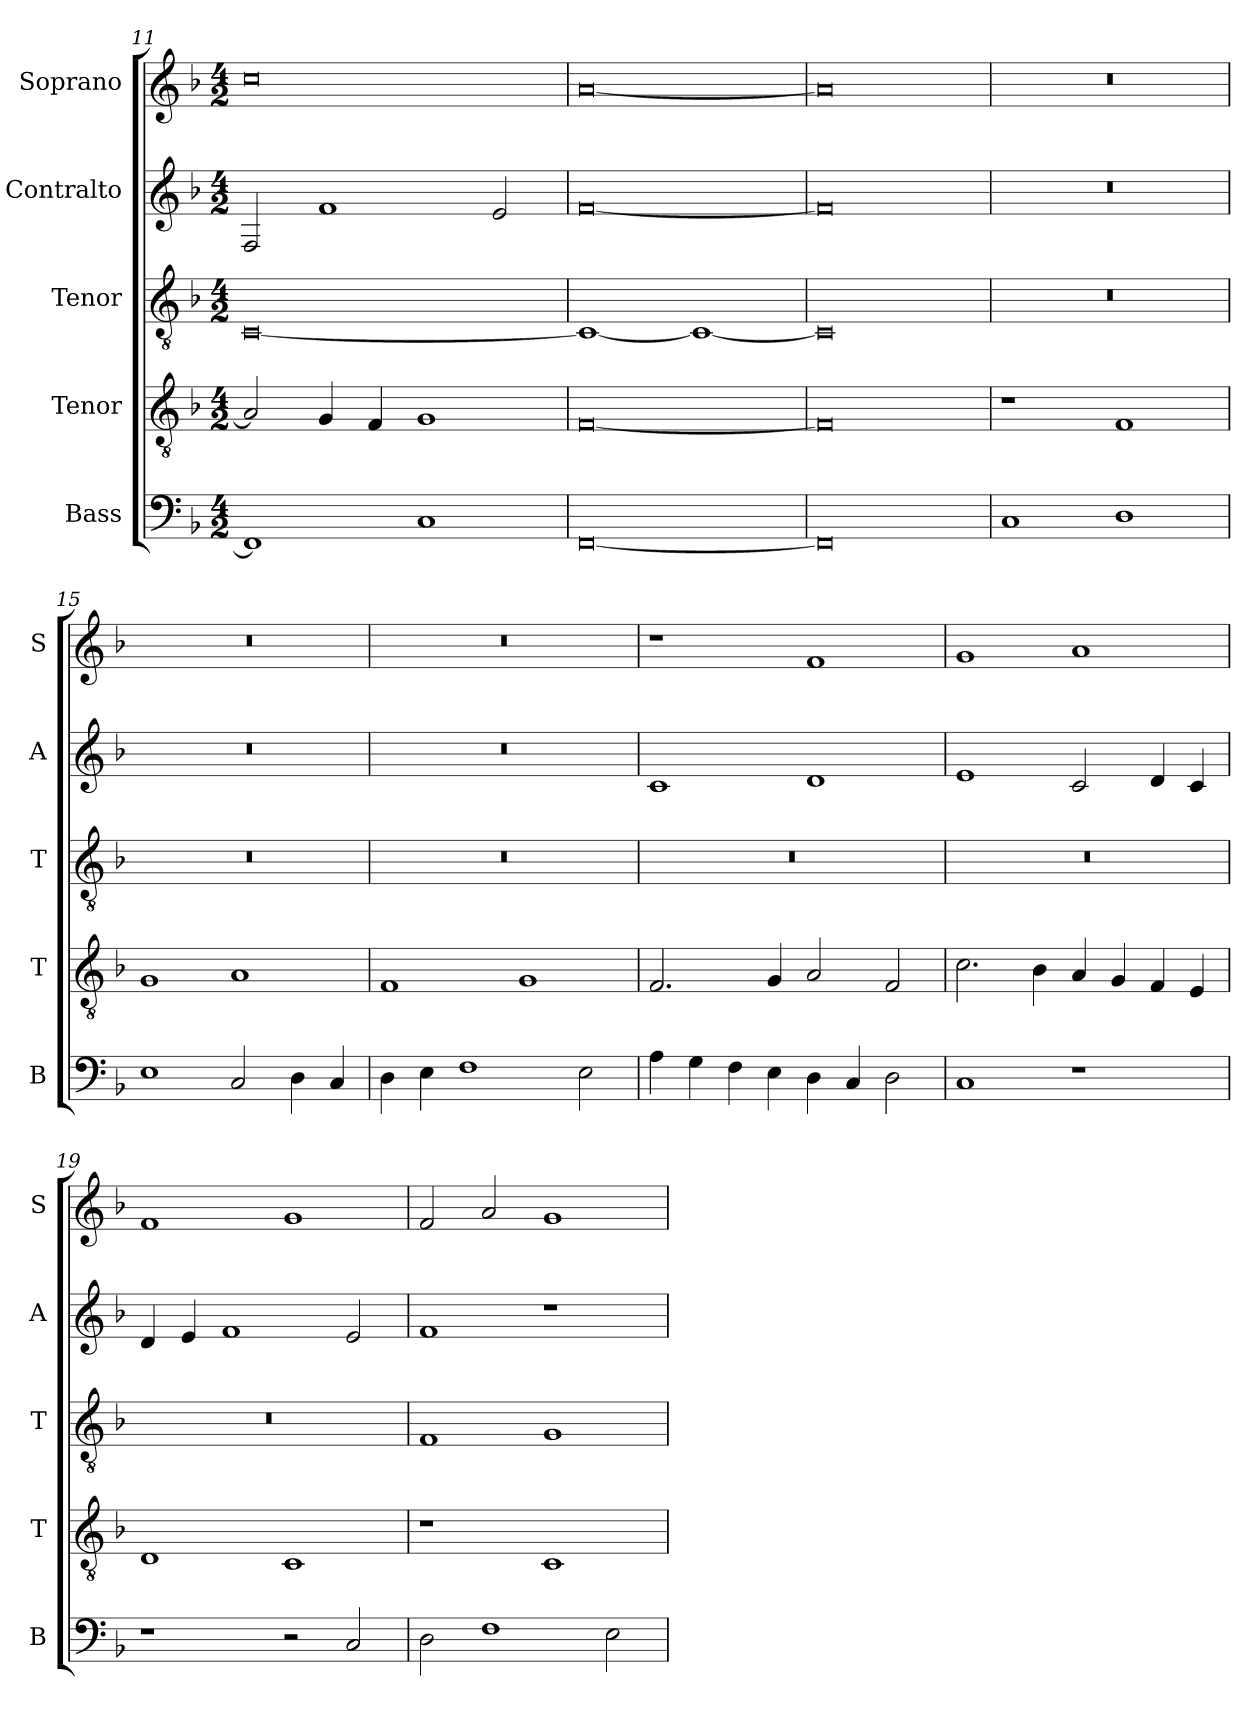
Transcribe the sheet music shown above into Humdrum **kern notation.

**kern	**kern	**kern	**kern	**kern
*part5	*part4	*part3	*part2	*part1
*staff5	*staff4	*staff3	*staff2	*staff1
*I"Bass	*I"Tenor	*I"Tenor	*I"Contralto	*I"Soprano
*I'B	*I'T	*I'T	*I'A	*I'S
*clefF4	*clefGv2	*clefGv2	*clefG2	*clefG2
*k[b-]	*k[b-]	*k[b-]	*k[b-]	*k[b-]
*F:ion	*F:ion	*F:ion	*F:ion	*F:ion
*M4/2	*M4/2	*M4/2	*M4/2	*M4/2
=11	=11	=11	=11	=11
1FF]	2A]	[0C	2F	0cc
.	4G	.	1f	.
.	4F	.	.	.
1C	1G	.	.	.
.	.	.	2e	.
=12	=12	=12	=12	=12
[0FF	[0F	1C_	[0f	[0a
.	.	1C_	.	.
=13	=13	=13	=13	=13
0FF]	0F]	0C]	0f]	0a]
=14	=14	=14	=14	=14
1C	1r	0r	0r	0r
1D	1F	.	.	.
=15	=15	=15	=15	=15
1E	1G	0r	0r	0r
2C	1A	.	.	.
4D	.	.	.	.
4C	.	.	.	.
=16	=16	=16	=16	=16
4D	1F	0r	0r	0r
4E	.	.	.	.
1F	.	.	.	.
.	1G	.	.	.
2E	.	.	.	.
=17	=17	=17	=17	=17
4A	2.F	0r	1c	1r
4G	.	.	.	.
4F	.	.	.	.
4E	4G	.	.	.
4D	2A	.	1d	1f
4C	.	.	.	.
2D	2F	.	.	.
=18	=18	=18	=18	=18
1C	2.c	0r	1e	1g
.	4B-	.	.	.
1r	4A	.	2c	1a
.	4G	.	.	.
.	4F	.	4d	.
.	4E	.	4c	.
=19	=19	=19	=19	=19
1r	1D	0r	4d	1f
.	.	.	4e	.
.	.	.	1f	.
2r	1C	.	.	1g
2C	.	.	2e	.
=20	=20	=20	=20	=20
2D	1r	1F	1f	2f
1F	.	.	.	2a
.	1C	1G	1r	1g
2E	.	.	.	.
=	=	=	=	=
*-	*-	*-	*-	*-
